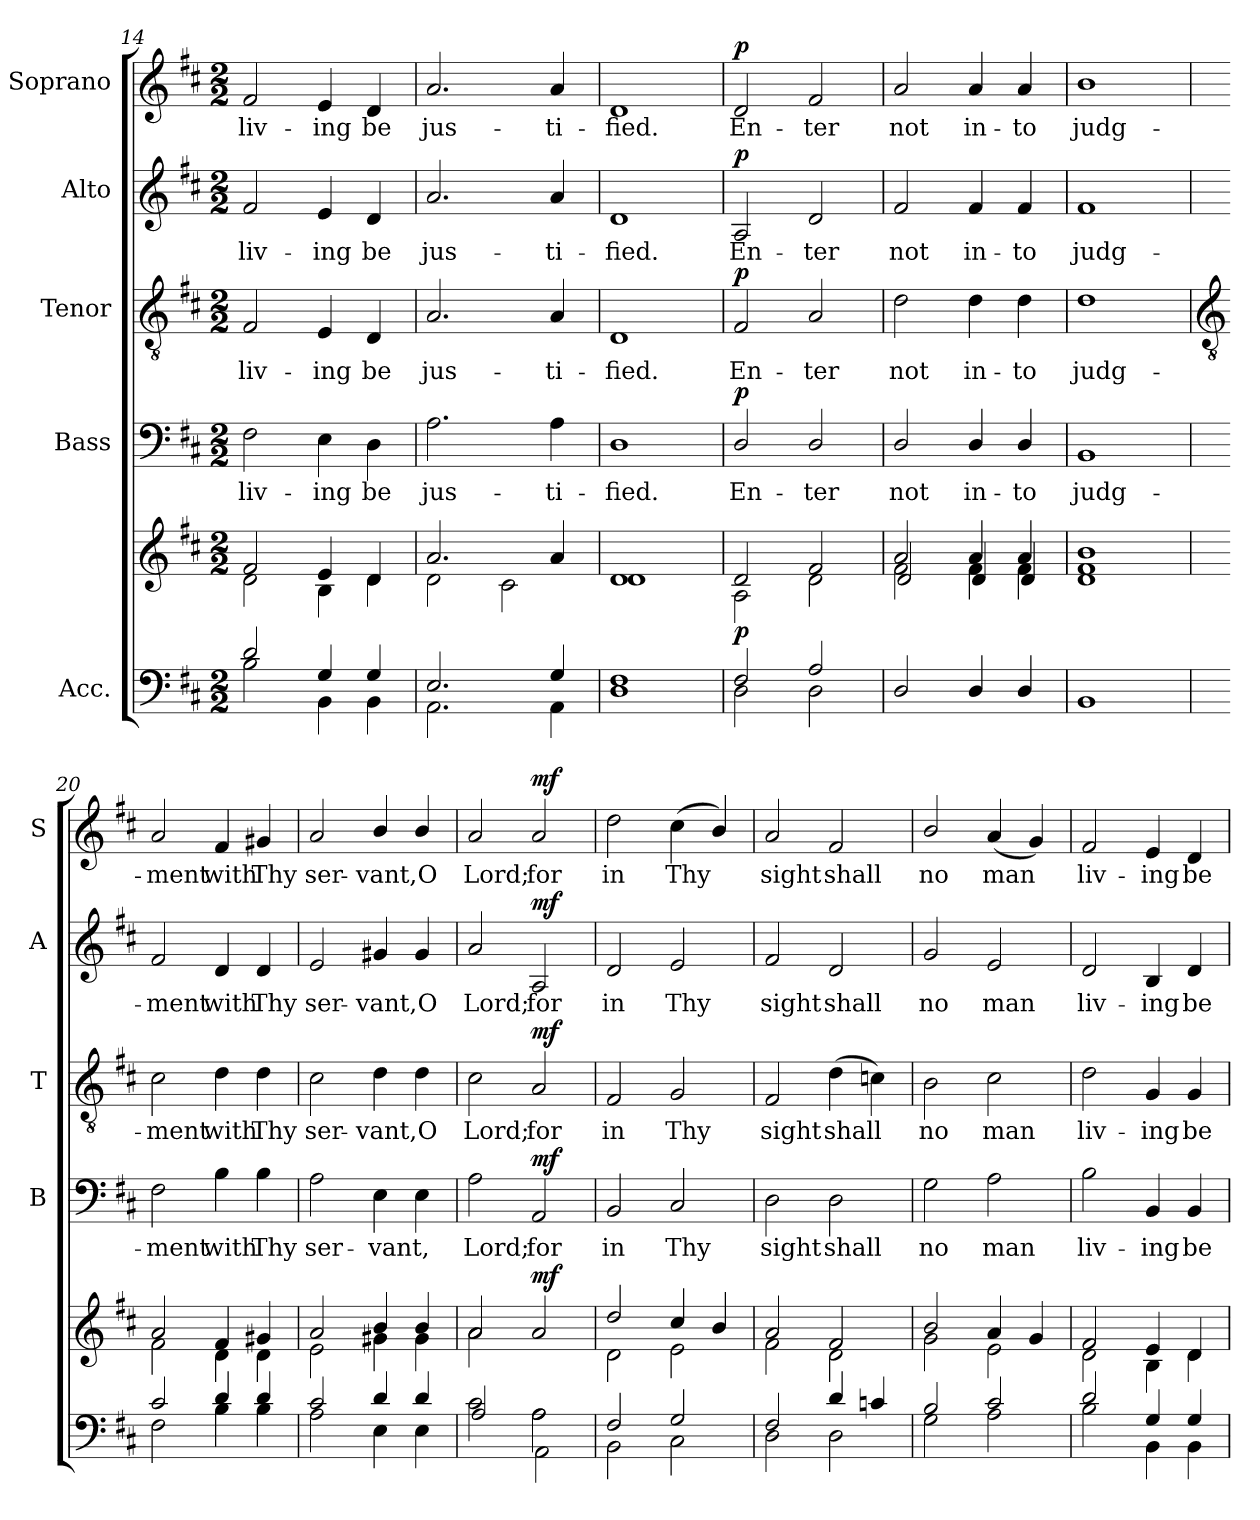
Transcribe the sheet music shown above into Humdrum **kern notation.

**kern	**kern	**dynam	**kern	**text	**dynam	**kern	**text	**dynam	**kern	**text	**dynam	**kern	**text	**dynam
*part5	*part5	*part5	*part4	*part4	*part4	*part3	*part3	*part3	*part2	*part2	*part2	*part1	*part1	*part1
*staff6	*staff5	*staff5/6	*staff4	*staff4	*staff4	*staff3	*staff3	*staff3	*staff2	*staff2	*staff2	*staff1	*staff1	*staff1
*I"Acc.	*	*	*I"Bass	*	*	*I"Tenor	*	*	*I"Alto	*	*	*I"Soprano	*	*
*	*	*	*I'B	*	*	*I'T	*	*	*I'A	*	*	*I'S	*	*
*clefF4	*clefG2	*	*clefF4	*	*	*clefGv2	*	*	*clefG2	*	*	*clefG2	*	*
*k[f#c#]	*k[f#c#]	*	*k[f#c#]	*	*	*k[f#c#]	*	*	*k[f#c#]	*	*	*k[f#c#]	*	*
*D:	*D:	*	*D:	*	*	*D:	*	*	*D:	*	*	*D:	*	*
*M2/2	*M2/2	*	*M2/2	*	*	*M2/2	*	*	*M2/2	*	*	*M2/2	*	*
=14	=14	=14	=14	=14	=14	=14	=14	=14	=14	=14	=14	=14	=14	=14
*^	*^	*	*	*	*	*	*	*	*	*	*	*	*	*
!	!	!	!	!	!	!LO:LY:b	!	!	!LO:LY:b	!	!	!LO:LY:b	!	!	!LO:LY:b	!
2d	2B	2f#	2d	.	2F#	liv-	.	2F#	liv-	.	2f#	liv-	.	2f#	liv-	.
!	!	!	!	!	!	!LO:LY:b	!	!	!LO:LY:b	!	!	!LO:LY:b	!	!	!LO:LY:b	!
4G	4BB\	4e	4B	.	4E	-ing	.	4E	-ing	.	4e	-ing	.	4e	-ing	.
!	!	!	!	!	!	!LO:LY:b	!	!	!LO:LY:b	!	!	!LO:LY:b	!	!	!LO:LY:b	!
4G	4BB\	4d	4d	.	4D	be	.	4D	be	.	4d	be	.	4d	be	.
=15	=15	=15	=15	=15	=15	=15	=15	=15	=15	=15	=15	=15	=15	=15	=15	=15
!	!	!	!	!	!	!LO:LY:b	!	!	!LO:LY:b	!	!	!LO:LY:b	!	!	!LO:LY:b	!
2.E/	2.AA	2.a	2d\	.	2.A	jus-	.	2.A	jus-	.	2.a	jus-	.	2.a	jus-	.
.	.	.	2c#\	.	.	.	.	.	.	.	.	.	.	.	.	.
!	!	!	!	!	!	!LO:LY:b	!	!	!LO:LY:b	!	!	!LO:LY:b	!	!	!LO:LY:b	!
4G/	4AA	4a	.	.	4A	-ti-	.	4A	-ti-	.	4a	-ti-	.	4a	-ti-	.
=16	=16	=16	=16	=16	=16	=16	=16	=16	=16	=16	=16	=16	=16	=16	=16	=16
!	!	!	!	!	!	!LO:LY:b	!	!	!LO:LY:b	!	!	!LO:LY:b	!	!	!LO:LY:b	!
1F#	1D	1d	1d	.	1D	-fied.	.	1D	-fied.	.	1d	-fied.	.	1d	-fied.	.
=17	=17	=17	=17	=17	=17	=17	=17	=17	=17	=17	=17	=17	=17	=17	=17	=17
!	!	!	!	!LO:DY:b	!	!LO:LY:b	!LO:DY:b	!	!LO:LY:b	!LO:DY:b	!	!LO:LY:b	!LO:DY:b	!	!LO:LY:b	!LO:DY:b
2F#	2D\	2d	2A	p	2D/	En-	p	2F#	En-	p	2A	En-	p	2d	En-	p
!	!	!	!	!	!	!LO:LY:b	!	!	!LO:LY:b	!	!	!LO:LY:b	!	!	!LO:LY:b	!
2A	2D\	2f#	2d	.	2D/	-ter	.	2A	-ter	.	2d	-ter	.	2f#	-ter	.
=18	=18	=18	=18	=18	=18	=18	=18	=18	=18	=18	=18	=18	=18	=18	=18	=18
*	*	*	*^	*	*	*	*	*	*	*	*	*	*	*	*	*
!	!	!	!	!	!	!	!LO:LY:b	!	!	!LO:LY:b	!	!	!LO:LY:b	!	!	!LO:LY:b	!
*v	*v	*	*	*	*	*	*	*	*	*	*	*	*	*	*	*	*
2D/	2a	2f#	2d/	.	2D/	not	.	2d	not	.	2f#	not	.	2a	not	.
!	!	!	!	!	!	!LO:LY:b	!	!	!LO:LY:b	!	!	!LO:LY:b	!	!	!LO:LY:b	!
4D/	4a	4f#	4d/	.	4D/	in-	.	4d	in-	.	4f#	in-	.	4a	in-	.
!	!	!	!	!	!	!LO:LY:b	!	!	!LO:LY:b	!	!	!LO:LY:b	!	!	!LO:LY:b	!
4D/	4a	4f#	4d/	.	4D/	-to	.	4d	-to	.	4f#	-to	.	4a	-to	.
=19	=19	=19	=19	=19	=19	=19	=19	=19	=19	=19	=19	=19	=19	=19	=19	=19
!	!	!	!	!	!	!LO:LY:b	!	!	!LO:LY:b	!	!	!LO:LY:b	!	!	!LO:LY:b	!
1BB	1b	1f#	1d	.	1BB	judg-	.	1d	judg-	.	1f#	judg-	.	1b	judg-	.
*	*v	*v	*v	*	*	*	*	*	*	*	*	*	*	*	*	*
!!LO:LB:g=z
=20	=20	=20	=20	=20	=20	=20	=20	=20	=20	=20	=20	=20	=20	=20
*	*	*	*	*	*	*clefGv2	*	*	*	*	*	*	*	*
*^	*^	*	*	*	*	*	*	*	*	*	*	*	*	*
*	*	*	*^	*	*	*	*	*	*	*	*	*	*	*	*	*
!	!	!	!	!	!	!	!LO:LY:b	!	!	!LO:LY:b	!	!	!LO:LY:b	!	!	!LO:LY:b	!
*	*	*	*v	*v	*	*	*	*	*	*	*	*	*	*	*	*	*
2c#	2F#	2a	2f#	.	2F#	-ment	.	2c#	-ment	.	2f#	-ment	.	2a	-ment	.
!	!	!	!	!	!	!LO:LY:b	!	!	!LO:LY:b	!	!	!LO:LY:b	!	!	!LO:LY:b	!
4d	4B	4f#	4d	.	4B	with	.	4d	with	.	4d	with	.	4f#	with	.
!	!	!	!	!	!	!LO:LY:b	!	!	!LO:LY:b	!	!	!LO:LY:b	!	!	!LO:LY:b	!
4d	4B	4g#X	4d	.	4B	Thy	.	4d	Thy	.	4d	Thy	.	4g#X	Thy	.
=21	=21	=21	=21	=21	=21	=21	=21	=21	=21	=21	=21	=21	=21	=21	=21	=21
!	!	!	!	!	!	!LO:LY:b	!	!	!LO:LY:b	!	!	!LO:LY:b	!	!	!LO:LY:b	!
2c#	2A	2a	2e	.	2A	ser-	.	2c#	ser-	.	2e	ser-	.	2a	ser-	.
!	!	!	!	!	!	!LO:LY:b	!	!	!LO:LY:b	!	!	!LO:LY:b	!	!	!LO:LY:b	!
4d	4E	4b/	4g#X	.	4E	-vant,	.	4d	-vant,	.	4g#X	-vant,	.	4b/	-vant,	.
!	!	!	!	!	!	!	!	!	!LO:LY:b	!	!	!LO:LY:b	!	!	!LO:LY:b	!
4d	4E	4b/	4g#	.	4E	.	.	4d	O	.	4g#	O	.	4b/	O	.
=22	=22	=22	=22	=22	=22	=22	=22	=22	=22	=22	=22	=22	=22	=22	=22	=22
*	*^	*	*	*	*	*	*	*	*	*	*	*	*	*	*	*
!	!	!	!	!	!	!	!LO:LY:b	!	!	!LO:LY:b	!	!	!LO:LY:b	!	!	!LO:LY:b	!
2ryy	2c#	2A	2a	2a	.	2A	Lord;	.	2c#	Lord;	.	2a	Lord;	.	2a	Lord;	.
!	!	!	!	!	!LO:DY:a	!	!LO:LY:b	!LO:DY:b	!	!LO:LY:b	!LO:DY:b	!	!LO:LY:b	!LO:DY:b	!	!LO:LY:b	!LO:DY:b
2A\	2A	2AA\	2a	2ryy	mf	2AA	for	mf	2A	for	mf	2A	for	mf	2a	for	mf
=23	=23	=23	=23	=23	=23	=23	=23	=23	=23	=23	=23	=23	=23	=23	=23	=23	=23
!	!	!	!	!	!	!	!LO:LY:b	!	!	!LO:LY:b	!	!	!LO:LY:b	!	!	!LO:LY:b	!
*	*v	*v	*	*	*	*	*	*	*	*	*	*	*	*	*	*	*
2F#	2BB\	2dd/	2d	.	2BB	in	.	2F#	in	.	2d	in	.	2dd	in	.
!	!	!	!	!	!	!LO:LY:b	!	!	!LO:LY:b	!	!	!LO:LY:b	!	!	!LO:LY:b	!
2G	2C#\	4cc#/	2e\	.	2C#	Thy	.	2G	Thy	.	2e	Thy	.	(<4cc#	Thy	.
.	.	4b/	.	.	.	.	.	.	.	.	.	.	.	4b/)	.	.
=24	=24	=24	=24	=24	=24	=24	=24	=24	=24	=24	=24	=24	=24	=24	=24	=24
!	!	!	!	!	!	!LO:LY:b	!	!	!LO:LY:b	!	!	!LO:LY:b	!	!	!LO:LY:b	!
2F#	2D	2a	2f#	.	2D	sight	.	2F#	sight	.	2f#	sight	.	2a	sight	.
!	!	!	!	!	!	!LO:LY:b	!	!	!LO:LY:b	!	!	!LO:LY:b	!	!	!LO:LY:b	!
4d/	2D	2f#	2d	.	2D	shall	.	(>4d	shall	.	2d	shall	.	2f#	shall	.
4cn/	.	.	.	.	.	.	.	4cn)	.	.	.	.	.	.	.	.
=25	=25	=25	=25	=25	=25	=25	=25	=25	=25	=25	=25	=25	=25	=25	=25	=25
!	!	!	!	!	!	!LO:LY:b	!	!	!LO:LY:b	!	!	!LO:LY:b	!	!	!LO:LY:b	!
2B	2G	2b/	2g	.	2G	no	.	2B	no	.	2g	no	.	2b/	no	.
!	!	!	!	!	!	!LO:LY:b	!	!	!LO:LY:b	!	!	!LO:LY:b	!	!	!LO:LY:b	!
2c#	2A	4a	2e\	.	2A	man	.	2c#	man	.	2e	man	.	(<4a	man	.
.	.	4g	.	.	.	.	.	.	.	.	.	.	.	4g)	.	.
=26	=26	=26	=26	=26	=26	=26	=26	=26	=26	=26	=26	=26	=26	=26	=26	=26
!	!	!	!	!	!	!LO:LY:b	!	!	!LO:LY:b	!	!	!LO:LY:b	!	!	!LO:LY:b	!
2d	2B	2f#	2d	.	2B	liv-	.	2d	liv-	.	2d	liv-	.	2f#	liv-	.
!	!	!	!	!	!	!LO:LY:b	!	!	!LO:LY:b	!	!	!LO:LY:b	!	!	!LO:LY:b	!
4G	4BB\	4e	4B	.	4BB	-ing	.	4G	-ing	.	4B	-ing	.	4e	-ing	.
!	!	!	!	!	!	!LO:LY:b	!	!	!LO:LY:b	!	!	!LO:LY:b	!	!	!LO:LY:b	!
4G	4BB\	4d	4d	.	4BB	be	.	4G	be	.	4d	be	.	4d	be	.
*v	*v	*	*	*	*	*	*	*	*	*	*	*	*	*	*	*
*	*v	*v	*	*	*	*	*	*	*	*	*	*	*	*	*
=	=	=	=	=	=	=	=	=	=	=	=	=	=	=
*-	*-	*-	*-	*-	*-	*-	*-	*-	*-	*-	*-	*-	*-	*-
